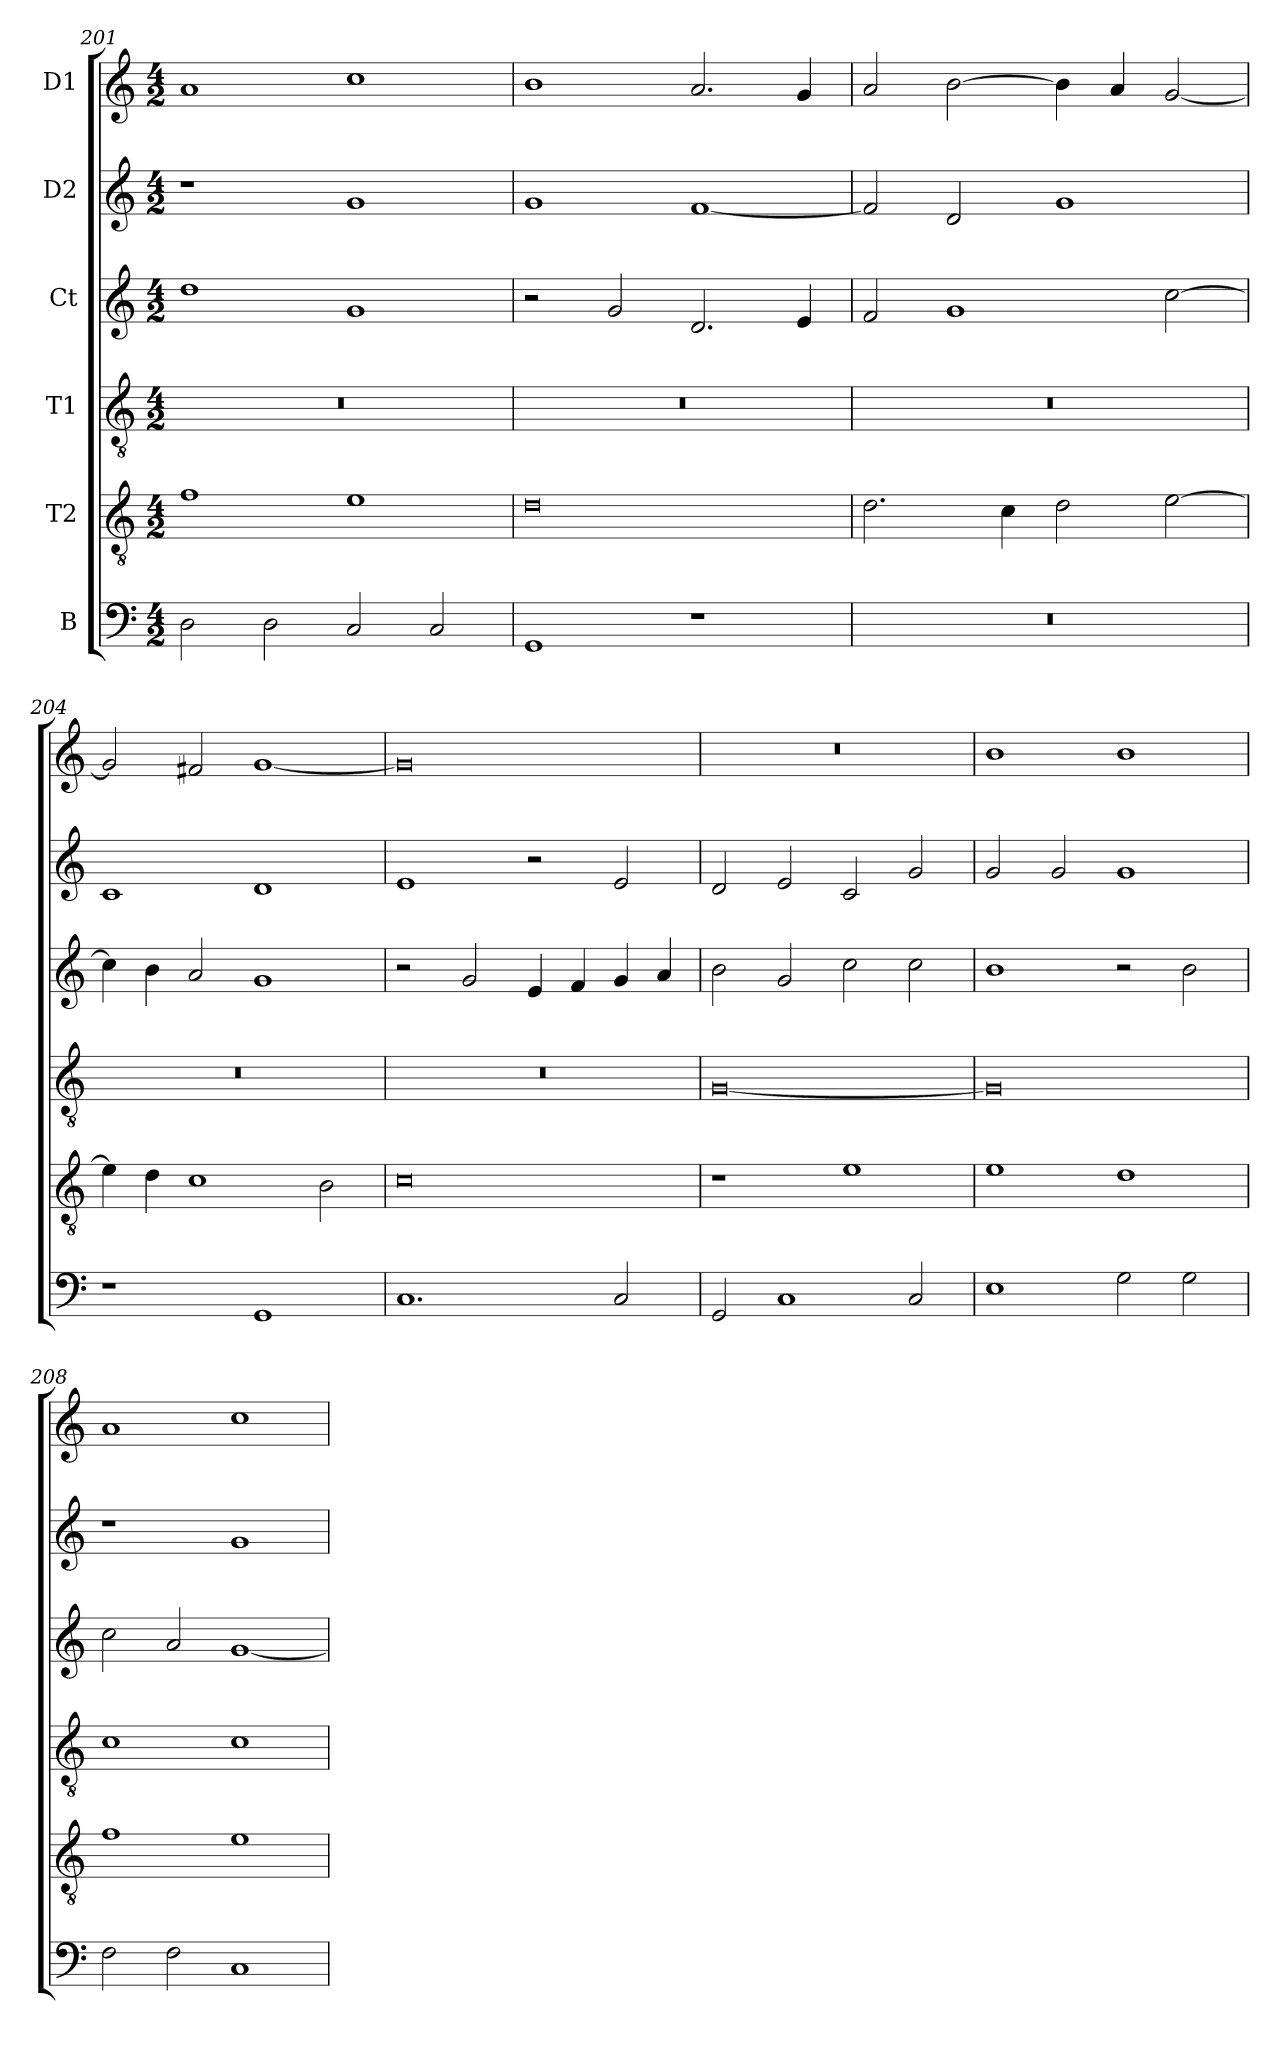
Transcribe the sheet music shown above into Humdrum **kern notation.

**kern	**kern	**kern	**kern	**kern	**kern
*part6	*part5	*part4	*part3	*part2	*part1
*staff6	*staff5	*staff4	*staff3	*staff2	*staff1
*I"B	*I"T2	*I"T1	*I"Ct	*I"D2	*I"D1
!!LO:PB:g=z
*clefF4	*clefGv2	*clefGv2	*clefG2	*clefG2	*clefG2
*	*ITrd7c12	*ITrd7c12	*	*	*
*k[]	*k[]	*k[]	*k[]	*k[]	*k[]
*C:	*C:	*C:	*C:	*C:	*C:
*M4/2	*M4/2	*M4/2	*M4/2	*M4/2	*M4/2
=201	=201	=201	=201	=201	=201
!	!	!LO:N:vis=1	!	!	!
2Di\	1Fi	0r	1ddi	1r	1ai
2Di\	.	.	.	.	.
2Ci/	1Ei	.	1gi	1gi	1cci
2Ci/	.	.	.	.	.
=202	=202	=202	=202	=202	=202
!	!	!LO:N:vis=1	!	!	!
1GGi	0Di	0r	2r	1gi	1bi
.	.	.	2gi/	.	.
1r	.	.	2.di/	[<1fi	2.ai/
.	.	.	4ei/	.	4gi/
=203	=203	=203	=203	=203	=203
!LO:N:vis=1	!	!LO:N:vis=1	!	!	!
0r	2.Di\	0r	2fi/	2fi/]	2ai/
.	.	.	1gi	2di/	[>2bi\
.	4Ci\	.	.	.	.
.	2Di\	.	.	1gi	4bi\]
.	.	.	.	.	4ai/
.	[>2Ei\	.	[>2cci\	.	[<2gi/
!!LO:PB:g=z
=204	=204	=204	=204	=204	=204
!	!	!LO:N:vis=1	!	!	!
1r	4Ei\]	0r	4cci\]	1ci	2gi/]
.	4Di\	.	4bi\	.	.
.	1Ci	.	2ai/	.	2f#Xi/
1GGi	.	.	1gi	1di	[<1gi
.	2BBi\	.	.	.	.
=205	=205	=205	=205	=205	=205
!	!	!LO:N:vis=1	!	!	!
1.Ci	0Ci	0r	2r	1ei	0gi]
.	.	.	2gi/	.	.
.	.	.	4ei/	2r	.
.	.	.	4fi/	.	.
2Ci/	.	.	4gi/	2ei/	.
.	.	.	4ai/	.	.
=206	=206	=206	=206	=206	=206
!	!	!	!	!	!LO:N:vis=1
2GGi/	1r	[<0GGi	2bi\	2di/	0r
1Ci	.	.	2gi/	2ei/	.
.	1Ei	.	2cci\	2ci/	.
2Ci/	.	.	2cci\	2gi/	.
!!LO:PB:g=z
=207	=207	=207	=207	=207	=207
1Ei	1Ei	0GGi]	1bi	2gi/	1bi
.	.	.	.	2gi/	.
2Gi\	1Di	.	2r	1gi	1bi
2Gi\	.	.	2bi\	.	.
=208	=208	=208	=208	=208	=208
2Fi\	1Fi	1Ci	2cci\	1r	1ai
2Fi\	.	.	2ai/	.	.
1Ci	1Ei	1Ci	[<1gi	1gi	1cci
=	=	=	=	=	=
*-	*-	*-	*-	*-	*-
